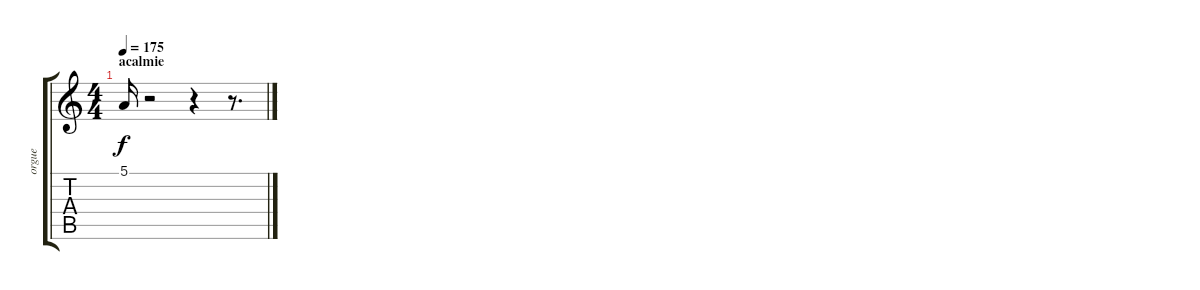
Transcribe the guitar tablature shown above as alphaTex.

\track ("orgue" "orgue") {instrument churchorgan}
\staff {score tabs}
\tuning (E4 B3 G3 D3 A2 E2) {hide}
\ts (4 4)
\section ("" "acalmie")
\tempo 175
\clef g2
\ks c
5.1{t}.16{dy f} r.2 r.4 r.8{d}
